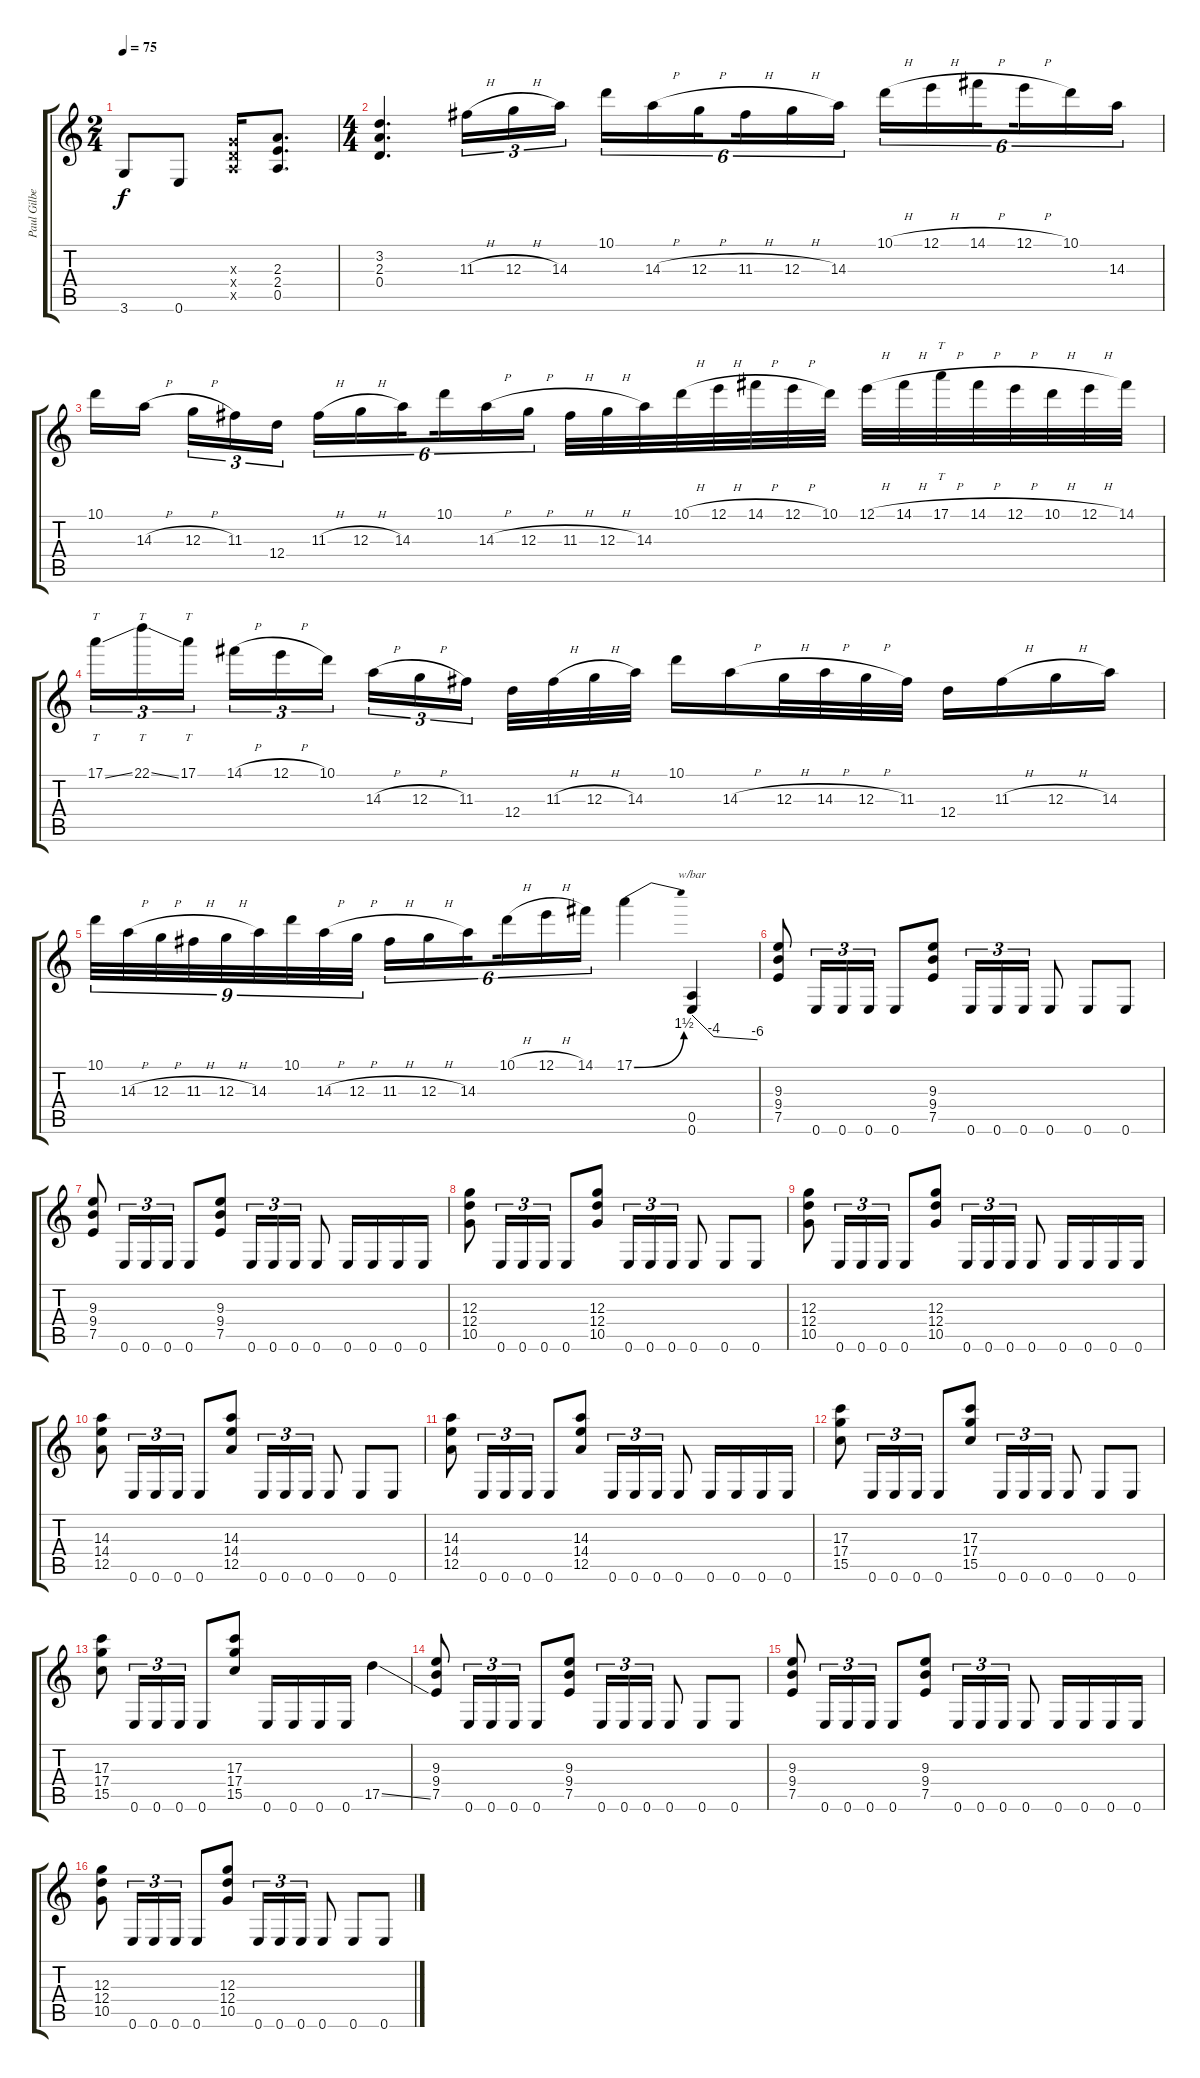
\track ("Paul Gilbert" "Paul Gilbe") {instrument overdrivenguitar}
\staff {score tabs}
\tuning (E4 B3 G3 D3 A2 E2) {hide}
\ts (2 4)
\tempo 75
\clef g2
\ks c
3.6{t}.8{dy f} 0.6.8 (0.3{x} 0.4{x} 0.5{x}).16 (2.3 2.4 0.5).8{d} |
\ts (4 4)
(3.2 2.3 0.4).4{d} 11.3{h}.16{tu (3 2)} 12.3{h}.16{tu (3 2)} 14.3.16{tu (3 2)} 10.1.16{tu (6 4)} 14.3{h}.16{tu (6 4)} 12.3{h}.16{tu (6 4) beam splitsecondary} 11.3{h}.16{tu (6 4)} 12.3{h}.16{tu (6 4)} 14.3.16{tu (6 4)} 10.1{h}.16{tu (6 4)} 12.1{h}.16{tu (6 4)} 14.1{h}.16{tu (6 4) beam splitsecondary} 12.1{h}.16{tu (6 4)} 10.1.16{tu (6 4)} 14.3.16{tu (6 4)} |
10.1.16 14.3{h}.16{beam splitsecondary} 12.3{h}.16{tu (3 2)} 11.3.16{tu (3 2)} 12.4.16{tu (3 2)} 11.3{h}.16{tu (6 4)} 12.3{h}.16{tu (6 4)} 14.3.16{tu (6 4) beam splitsecondary} 10.1.16{tu (6 4)} 14.3{h}.16{tu (6 4)} 12.3{h}.16{tu (6 4)} 11.3{h}.32 12.3{h}.32 14.3.32 10.1{h}.32 12.1{h}.32 14.1{h}.32 12.1{h}.32 10.1.32 12.1{h}.32 14.1{h}.32 17.1{h}.32{tt} 14.1{h}.32 12.1{h}.32 10.1{h}.32 12.1{h}.32 14.1.32 |
17.1{ss}.16{tt tu (3 2)} 22.1{ss}.16{tt tu (3 2)} 17.1.16{tt tu (3 2) beam splitsecondary} 14.1{h}.16{tu (3 2)} 12.1{h}.16{tu (3 2)} 10.1.16{tu (3 2)} 14.3{h}.16{tu (3 2)} 12.3{h}.16{tu (3 2)} 11.3.16{tu (3 2) beam splitsecondary} 12.4.32 11.3{h}.32 12.3{h}.32 14.3.32 10.1.16 14.3{h}.16 12.3{h}.32 14.3{h}.32 12.3{h}.32 11.3.32 12.4.16 11.3{h}.16 12.3{h}.16 14.3.16 |
10.1.32{tu (9 8)} 14.3{h}.32{tu (9 8)} 12.3{h}.32{tu (9 8)} 11.3{h}.32{tu (9 8)} 12.3{h}.32{tu (9 8)} 14.3.32{tu (9 8)} 10.1.32{tu (9 8)} 14.3{h}.32{tu (9 8)} 12.3{h}.32{tu (9 8)} 11.3{h}.16{tu (6 4)} 12.3{h}.16{tu (6 4)} 14.3.16{tu (6 4) beam splitsecondary} 10.1{h}.16{tu (6 4)} 12.1{h}.16{tu (6 4)} 14.1.16{tu (6 4)} 17.1{be (bend 0 0 60 6)}.4 (0.5 0.6).4{tbe (custom default 0 0 20 -16 20 -16 60 -24 60 -24)} |
(9.3 9.4 7.5).8 0.6.16{tu (3 2)} 0.6.16{tu (3 2)} 0.6.16{tu (3 2)} 0.6.8 (9.3 9.4 7.5).8 0.6.16{tu (3 2)} 0.6.16{tu (3 2)} 0.6.16{tu (3 2)} 0.6.8 0.6.8 0.6.8 |
(9.3 9.4 7.5).8 0.6.16{tu (3 2)} 0.6.16{tu (3 2)} 0.6.16{tu (3 2)} 0.6.8 (9.3 9.4 7.5).8 0.6.16{tu (3 2)} 0.6.16{tu (3 2)} 0.6.16{tu (3 2)} 0.6.8 0.6.16 0.6.16 0.6.16 0.6.16 |
(12.3 12.4 10.5).8 0.6.16{tu (3 2)} 0.6.16{tu (3 2)} 0.6.16{tu (3 2)} 0.6.8 (12.3 12.4 10.5).8 0.6.16{tu (3 2)} 0.6.16{tu (3 2)} 0.6.16{tu (3 2)} 0.6.8 0.6.8 0.6.8 |
(12.3 12.4 10.5).8 0.6.16{tu (3 2)} 0.6.16{tu (3 2)} 0.6.16{tu (3 2)} 0.6.8 (12.3 12.4 10.5).8 0.6.16{tu (3 2)} 0.6.16{tu (3 2)} 0.6.16{tu (3 2)} 0.6.8 0.6.16 0.6.16 0.6.16 0.6.16 |
(14.3 14.4 12.5).8 0.6.16{tu (3 2)} 0.6.16{tu (3 2)} 0.6.16{tu (3 2)} 0.6.8 (14.3 14.4 12.5).8 0.6.16{tu (3 2)} 0.6.16{tu (3 2)} 0.6.16{tu (3 2)} 0.6.8 0.6.8 0.6.8 |
(14.3 14.4 12.5).8 0.6.16{tu (3 2)} 0.6.16{tu (3 2)} 0.6.16{tu (3 2)} 0.6.8 (14.3 14.4 12.5).8 0.6.16{tu (3 2)} 0.6.16{tu (3 2)} 0.6.16{tu (3 2)} 0.6.8 0.6.16 0.6.16 0.6.16 0.6.16 |
(17.3 17.4 15.5).8 0.6.16{tu (3 2)} 0.6.16{tu (3 2)} 0.6.16{tu (3 2)} 0.6.8 (17.3 17.4 15.5).8 0.6.16{tu (3 2)} 0.6.16{tu (3 2)} 0.6.16{tu (3 2)} 0.6.8 0.6.8 0.6.8 |
(17.3 17.4 15.5).8 0.6.16{tu (3 2)} 0.6.16{tu (3 2)} 0.6.16{tu (3 2)} 0.6.8 (17.3 17.4 15.5).8 0.6.16 0.6.16 0.6.16 0.6.16 17.5{ss}.4 |
(9.3 9.4 7.5).8 0.6.16{tu (3 2)} 0.6.16{tu (3 2)} 0.6.16{tu (3 2)} 0.6.8 (9.3 9.4 7.5).8 0.6.16{tu (3 2)} 0.6.16{tu (3 2)} 0.6.16{tu (3 2)} 0.6.8 0.6.8 0.6.8 |
(9.3 9.4 7.5).8 0.6.16{tu (3 2)} 0.6.16{tu (3 2)} 0.6.16{tu (3 2)} 0.6.8 (9.3 9.4 7.5).8 0.6.16{tu (3 2)} 0.6.16{tu (3 2)} 0.6.16{tu (3 2)} 0.6.8 0.6.16 0.6.16 0.6.16 0.6.16 |
(12.3 12.4 10.5).8 0.6.16{tu (3 2)} 0.6.16{tu (3 2)} 0.6.16{tu (3 2)} 0.6.8 (12.3 12.4 10.5).8 0.6.16{tu (3 2)} 0.6.16{tu (3 2)} 0.6.16{tu (3 2)} 0.6.8 0.6.8 0.6.8
